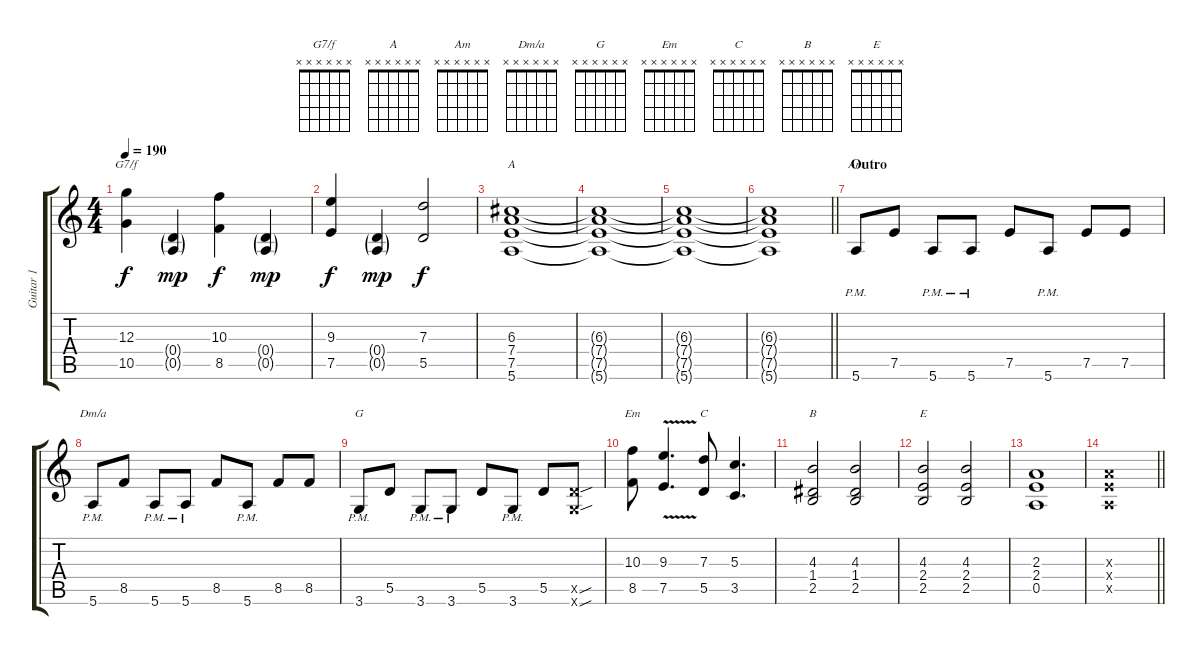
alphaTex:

\track ("Guitar 1" "Guitar 1") {instrument overdrivenguitar}
\staff {score tabs}
\tuning (E4 B3 G3 D3 A2 E2) {hide}
\chord ("G7/f" x x x x x x)
\chord ("A" x x x x x x)
\chord ("Am" x x x x x x)
\chord ("Dm/a" x x x x x x)
\chord ("G" x x x x x x)
\chord ("Em" x x x x x x)
\chord ("C" x x x x x x)
\chord ("B" x x x x x x)
\chord ("E" x x x x x x)
\ts (4 4)
\tempo 190
\clef g2
\ks aminor
(12.3 10.5).4{ch "G7/f" dy f} (0.4{g} 0.5{g}).4{dy mp} (10.3 8.5).4{dy f} (0.4{g} 0.5{g}).4{dy mp} |
(9.3 7.5).4{dy f} (0.4{g} 0.5{g}).4{dy mp} (7.3 5.5).2{dy f} |
(6.3 7.4 7.5 5.6).1{ch "A"} |
(6.3{t} 7.4{t} 7.5{t} 5.6{t}).1 |
(6.3{t} 7.4{t} 7.5{t} 5.6{t}).1 |
\barLineRight lightlight
(6.3{t} 7.4{t} 7.5{t} 5.6{t}).1 |
\section ("" "Outro")
\ks c
5.6{pm}.8{ch "Am"} 7.5.8 5.6{pm}.8 5.6{pm}.8 7.5.8 5.6{pm}.8 7.5.8 7.5.8 |
5.6{pm}.8{ch "Dm/a"} 8.5.8 5.6{pm}.8 5.6{pm}.8 8.5.8 5.6{pm}.8 8.5.8 8.5.8 |
3.6{pm}.8{ch "G"} 5.5.8 3.6{pm}.8 3.6{pm}.8 5.5.8 3.6{pm}.8 5.5.8 (5.5{sou x} 3.6{sou x}).8 |
(10.3 8.5).8{ch "Em"} (9.3{v} 7.5{v}).4{d} (7.3 5.5).8{ch "C"} (5.3 3.5).4{d} |
(4.3 1.4 2.5).2{ch "B"} (4.3 1.4 2.5).2 |
(4.3 2.4 2.5).2{ch "E"} (4.3 2.4 2.5).2 |
(2.3 2.4 0.5).1 |
\barLineRight lightlight
(2.3{x} 2.4{x} 0.5{x}).1
